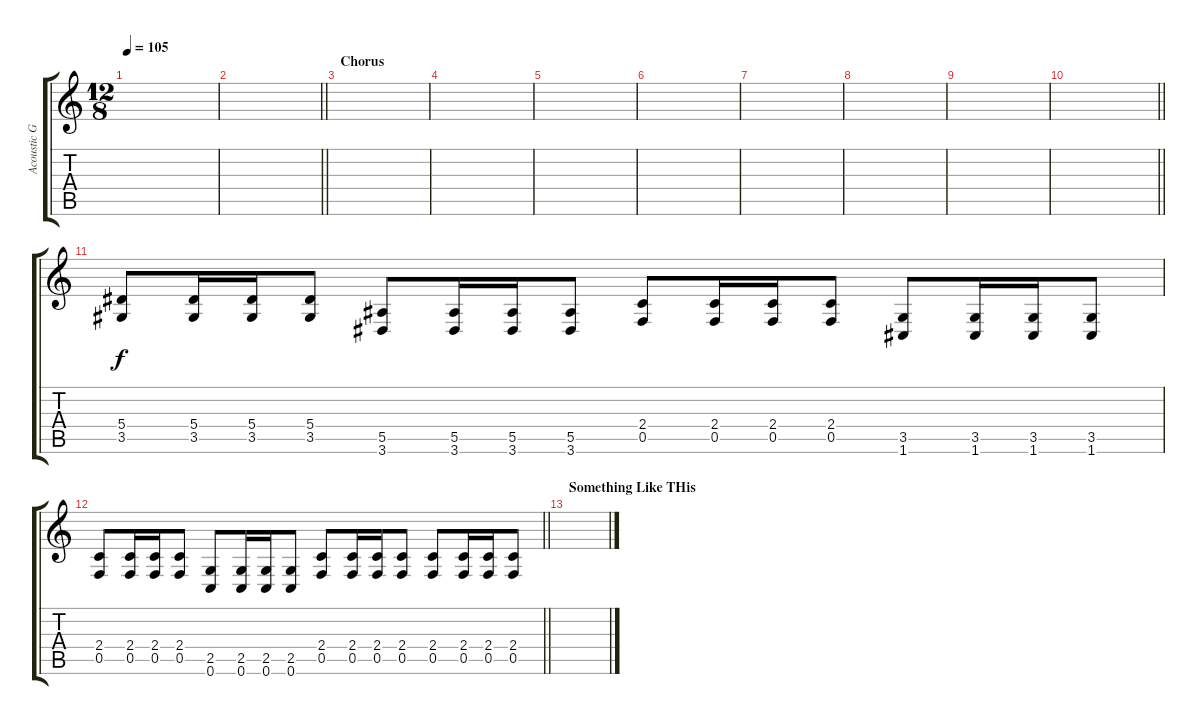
\track ("Acoustic Guitar" "Acoustic G") {instrument acousticguitarsteel}
\staff {score tabs}
\tuning (C4 G3 Eb3 Bb2 F2 C2) {hide}
\ts (12 8)
\tempo 105
\clef g2
\ks c
|
\barLineRight lightlight
|
\section ("" "Chorus")
|
|
|
|
|
|
|
\barLineRight lightlight
|
(5.4 3.5).8 (5.4 3.5).16 (5.4 3.5).16 (5.4 3.5).8 (5.5 3.6).8 (5.5 3.6).16 (5.5 3.6).16 (5.5 3.6).8 (2.4 0.5).8 (2.4 0.5).16 (2.4 0.5).16 (2.4 0.5).8 (3.5 1.6).8 (3.5 1.6).16 (3.5 1.6).16 (3.5 1.6).8 |
\barLineRight lightlight
(2.4 0.5).8 (2.4 0.5).16 (2.4 0.5).16 (2.4 0.5).8 (2.5 0.6).8 (2.5 0.6).16 (2.5 0.6).16 (2.5 0.6).8 (2.4 0.5).8 (2.4 0.5).16 (2.4 0.5).16 (2.4 0.5).8 (2.4 0.5).8 (2.4 0.5).16 (2.4 0.5).16 (2.4 0.5).8 |
\section ("" "Something Like THis")
